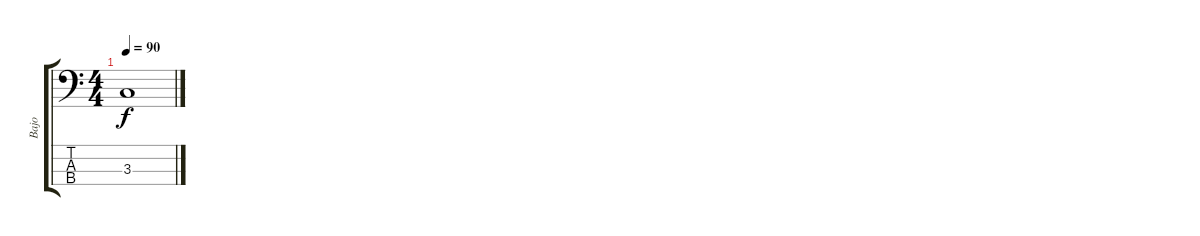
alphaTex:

\track ("Bajo" "Bajo") {instrument fretlessbass}
\staff {score tabs}
\tuning (G2 D2 A1 E1) {hide}
\ts (4 4)
\tempo 90
\clef f4
\ks c
3.3.1{dy f}
